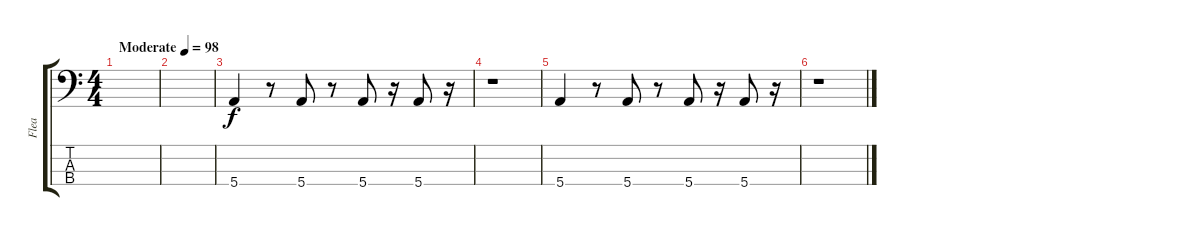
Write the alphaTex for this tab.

\track ("Flea" "Flea") {instrument electricbassfinger}
\staff {score tabs}
\tuning (G2 D2 A1 E1) {hide}
\ts (4 4)
\tempo (98 "Moderate")
\clef f4
\ks c
|
|
5.4.4 r.8 5.4.8 r.8 5.4.8 r.16 5.4.8 r.16 |
r.1 |
5.4.4 r.8 5.4.8 r.8 5.4.8 r.16 5.4.8 r.16 |
r.1
